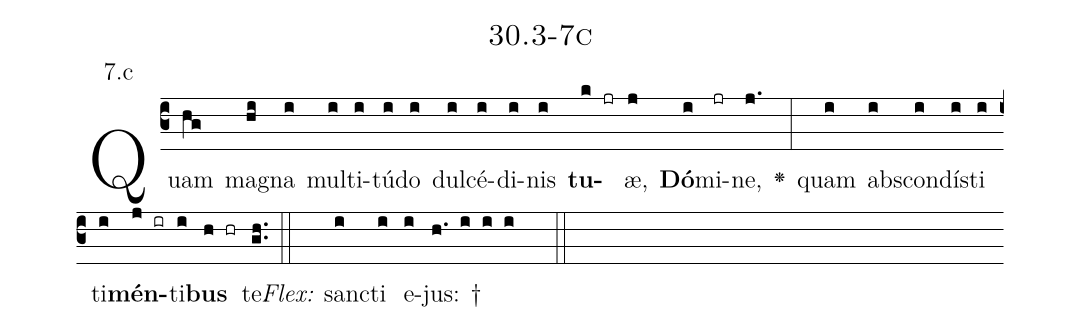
name: 30.3-7c;
annotation: 7.c;
%%
(c3)Quam(hg) ma(hi)gna(i) mul(i)ti(i)tú(i)do(i) dul(i)cé(i)di(i)nis(i) <b>tu</b>(k jr)æ,(j) <b>Dó</b>(i)mi(jr)ne,(j.) <v>\greheightstar</v>(:) quam(i) abs(i)con(i)dís(i)ti(i) ti(i)<b>mén</b>(j ir)ti(i)<b>bus</b>(h hr) te.(gh..) (::)
<i>Flex:</i>()  sanc(i)ti(i) e(i)jus: †(h. i i i  ::)

%E(i) u(i) o(j) u(i) a(h) e.(gh..) (::)
